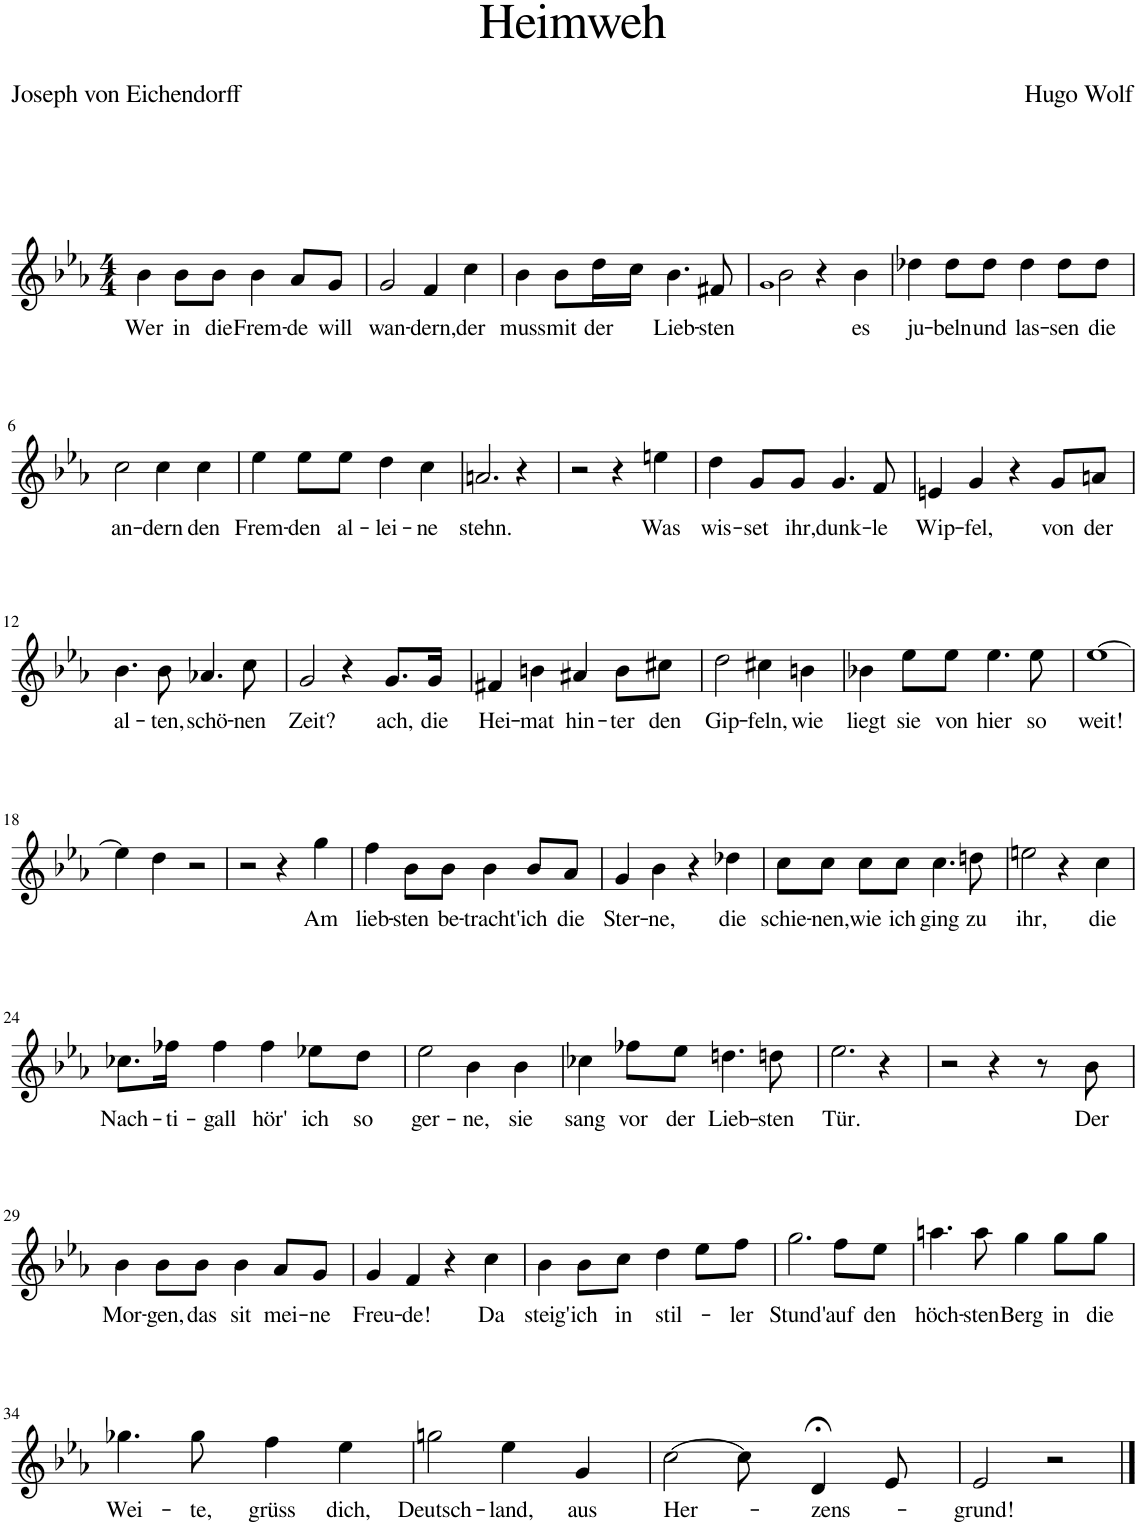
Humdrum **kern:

**kern	**text
*part1	*part1
*staff1	*staff1
*I"Piano	*
*I'Pno	*
*clefG2	*
*k[b-e-a-]	*
*M4/4	*
=1	=1
!	!LO:LY:b
4b-\	Wer
!	!LO:LY:b
8b-\L	in
!	!LO:LY:b
8b-\J	die
!	!LO:LY:b
4b-\	Frem-
!	!LO:LY:b
8a-/L	-de
!	!LO:LY:b
8g/J	will
=2	=2
!	!LO:LY:b
2g/	wan-
!	!LO:LY:b
4f/	-dern,
!	!LO:LY:b
4cc\	der
=3	=3
!	!LO:LY:b
4b-\	muss
!	!LO:LY:b
8b-\L	mit
!	!LO:LY:b
16dd\L	der
16cc\JJ	.
!	!LO:LY:b
4.b-\	Lieb-
!	!LO:LY:b
8f#X/	-sten
=4	=4
1qg	.
2b-\	.
4r	.
!	!LO:LY:b
4b-\	es
=5	=5
!	!LO:LY:b
4dd-X\	ju-
!	!LO:LY:b
8dd-\L	-beln
!	!LO:LY:b
8dd-\J	und
!	!LO:LY:b
4dd-\	las-
!	!LO:LY:b
8dd-\L	-sen
!	!LO:LY:b
8dd-\J	die
!!LO:LB:g=z
=6	=6
!	!LO:LY:b
2cc\	an-
!	!LO:LY:b
4cc\	-dern
!	!LO:LY:b
4cc\	den
=7	=7
!	!LO:LY:b
4ee-\	Frem-
!	!LO:LY:b
8ee-\L	-den
!	!LO:LY:b
8ee-\J	al-
!	!LO:LY:b
4dd\	-lei-
!	!LO:LY:b
4cc\	-ne
=8	=8
!	!LO:LY:b
2.an/	stehn.
4r	.
=9	=9
2r	.
4r	.
!	!LO:LY:b
4een\	Was
=10	=10
!	!LO:LY:b
4dd\	wis-
!	!LO:LY:b
8g/L	-set
!	!LO:LY:b
8g/J	ihr,
!	!LO:LY:b
4.g/	dunk-
!	!LO:LY:b
8f/	-le
=11	=11
!	!LO:LY:b
4en/	Wip-
!	!LO:LY:b
4g/	-fel,
4r	.
!	!LO:LY:b
8g/L	von
!	!LO:LY:b
8an/J	der
!!LO:LB:g=z
=12	=12
!	!LO:LY:b
4.b-\	al-
!	!LO:LY:b
8b-\	-ten,
!	!LO:LY:b
4.a-X/	schö-
!	!LO:LY:b
8cc\	-nen
=13	=13
!	!LO:LY:b
2g/	Zeit?
4r	.
!	!LO:LY:b
8.g/L	ach,
!	!LO:LY:b
16g/Jk	die
=14	=14
!	!LO:LY:b
4f#X/	Hei-
!	!LO:LY:b
4bn\	-mat
!	!LO:LY:b
4a#X/	hin-
!	!LO:LY:b
8b\L	-ter
!	!LO:LY:b
8cc#X\J	den
=15	=15
!	!LO:LY:b
2dd\	Gip-
!	!LO:LY:b
4cc#X\	-feln,
!	!LO:LY:b
4bn\	wie
=16	=16
!	!LO:LY:b
4b-X\	liegt
!	!LO:LY:b
8ee-\L	sie
!	!LO:LY:b
8ee-\J	von
!	!LO:LY:b
4.ee-\	hier
!	!LO:LY:b
8ee-\	so
=17	=17
!	!LO:LY:b
[1ee-	weit!
!!LO:LB:g=z
=18	=18
4ee-\]	.
4dd\	.
2r	.
=19	=19
2r	.
4r	.
!	!LO:LY:b
4gg\	Am
=20	=20
!	!LO:LY:b
4ff\	lieb-
!	!LO:LY:b
8b-\L	-sten
!	!LO:LY:b
8b-\J	be-
!	!LO:LY:b
4b-\	-tracht'
!	!LO:LY:b
8b-/L	ich
!	!LO:LY:b
8a-/J	die
=21	=21
!	!LO:LY:b
4g/	Ster-
!	!LO:LY:b
4b-\	-ne,
4r	.
!	!LO:LY:b
4dd-X\	die
=22	=22
!	!LO:LY:b
8cc\L	schie-
!	!LO:LY:b
8cc\J	-nen,
!	!LO:LY:b
8cc\L	wie
!	!LO:LY:b
8cc\J	ich
!	!LO:LY:b
4.cc\	ging
!	!LO:LY:b
8ddn\	zu
=23	=23
!	!LO:LY:b
2een\	ihr,
4r	.
!	!LO:LY:b
4cc\	die
!!LO:LB:g=z
=24	=24
!	!LO:LY:b
8.cc-X\L	Nach-
!	!LO:LY:b
16ff-X\Jk	-ti-
!	!LO:LY:b
4ff-\	-gall
!	!LO:LY:b
4ff-\	hör'
!	!LO:LY:b
8ee-X\L	ich
!	!LO:LY:b
8dd\J	so
=25	=25
!	!LO:LY:b
2ee-\	ger-
!	!LO:LY:b
4b-\	-ne,
!	!LO:LY:b
4b-\	sie
=26	=26
!	!LO:LY:b
4cc-X\	sang
!	!LO:LY:b
8ff-X\L	vor
!	!LO:LY:b
8ee-\J	der
!	!LO:LY:b
4.ddn\	Lieb-
!	!LO:LY:b
8ddn\	-sten
=27	=27
!	!LO:LY:b
2.ee-\	Tür.
4r	.
=28	=28
2r	.
4r	.
8r	.
!	!LO:LY:b
8b-\	Der
!!LO:LB:g=z
=29	=29
!	!LO:LY:b
4b-\	Mor-
!	!LO:LY:b
8b-\L	-gen,
!	!LO:LY:b
8b-\J	das
!	!LO:LY:b
4b-\	sit
!	!LO:LY:b
8a-/L	mei-
!	!LO:LY:b
8g/J	-ne
=30	=30
!	!LO:LY:b
4g/	Freu-
!	!LO:LY:b
4f/	-de!
4r	.
!	!LO:LY:b
4cc\	Da
=31	=31
!	!LO:LY:b
4b-\	steig'
!	!LO:LY:b
8b-\L	ich
!	!LO:LY:b
8cc\J	in
!	!LO:LY:b
4dd\	stil-
8ee-\L	.
!	!LO:LY:b
8ff\J	-ler
=32	=32
!	!LO:LY:b
2.gg\	Stund'
!	!LO:LY:b
8ff\L	auf
!	!LO:LY:b
8ee-\J	den
=33	=33
!	!LO:LY:b
4.aan\	höch-
!	!LO:LY:b
8aa\	-sten
!	!LO:LY:b
4gg\	Berg
!	!LO:LY:b
8gg\L	in
!	!LO:LY:b
8gg\J	die
!!LO:LB:g=z
=34	=34
!	!LO:LY:b
4.gg-X\	Wei-
!	!LO:LY:b
8gg-\	-te,
!	!LO:LY:b
4ff\	grüss
!	!LO:LY:b
4ee-\	dich,
=35	=35
!	!LO:LY:b
2ggn\	Deutsch-
!	!LO:LY:b
4ee-\	-land,
!	!LO:LY:b
4g/	aus
=36	=36
!	!LO:LY:b
[2cc\	Her-
8cc\]	.
!	!LO:LY:b
4d;</	-zens-
8e-/	.
=37	=37
!	!LO:LY:b
2e-/	-grund!
2r	.
==	==
*-	*-
